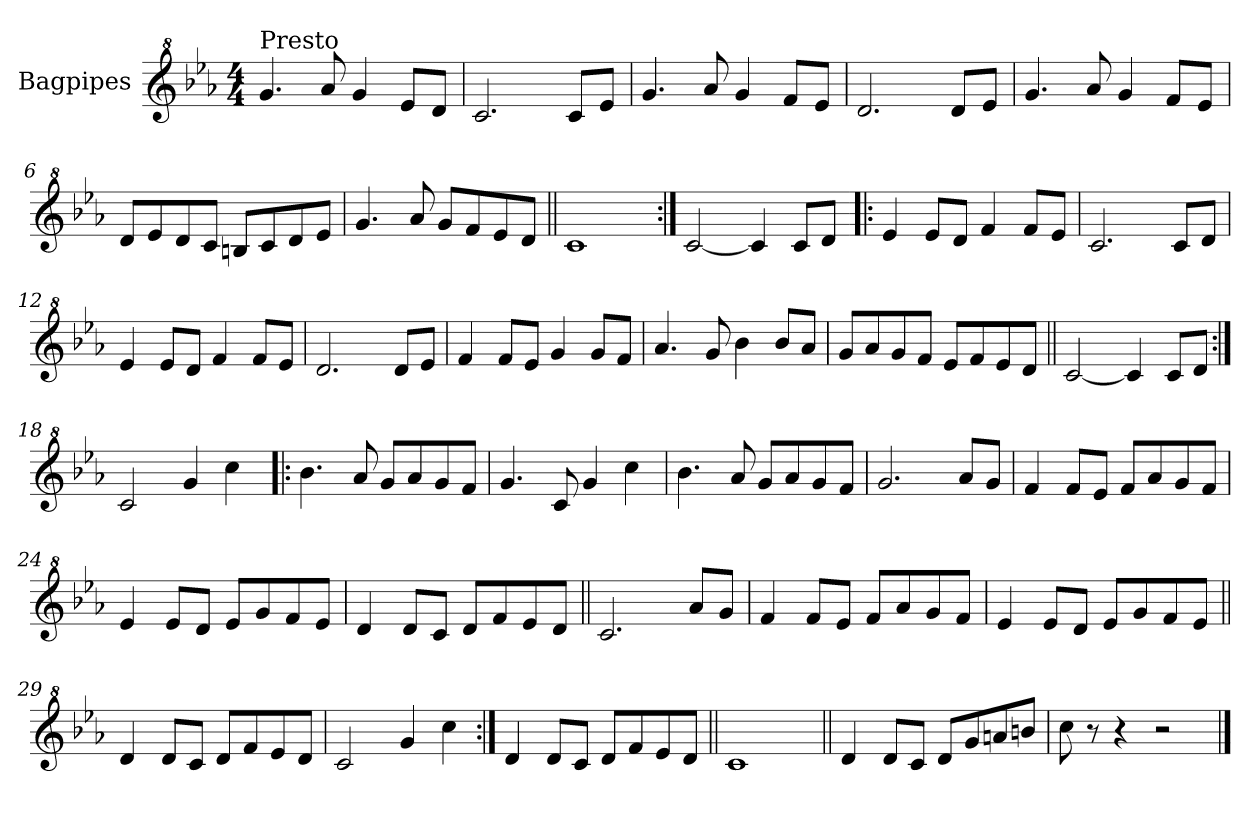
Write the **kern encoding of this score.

**kern
*part1
*staff1
*I"Bagpipes
*I'Bag
*clefG^2
*k[b-e-a-]
*E-:
*M4/4
=1
!LO:TX:a:t=Presto
4.gg/
8aa-/
4gg/
8ee-/L
8dd/J
=2
2.cc/
8cc/L
8ee-/J
=3
4.gg/
8aa-/
4gg/
8ff/L
8ee-/J
=4
2.dd/
8dd/L
8ee-/J
=5
4.gg/
8aa-/
4gg/
8ff/L
8ee-/J
=6
8dd/L
8ee-/
8dd/
8cc/J
8bn/L
8cc/
8dd/
8ee-/J
!!LO:LB:g=z
=7
4.gg/
8aa-/
8gg/L
8ff/
8ee-/
8dd/J
=8||
1cc
=9:|!
[2cc/
4cc/]
8cc/L
8dd/J
=10!|:
4ee-/
8ee-/L
8dd/J
4ff/
8ff/L
8ee-/J
=11
2.cc/
8cc/L
8dd/J
=12
4ee-/
8ee-/L
8dd/J
4ff/
8ff/L
8ee-/J
=13
2.dd/
8dd/L
8ee-/J
!!LO:LB:g=z
=14
4ff/
8ff/L
8ee-/J
4gg/
8gg/L
8ff/J
=15
4.aa-/
8gg/
4bb-\
8bb-/L
8aa-/J
=16
8gg/L
8aa-/
8gg/
8ff/J
8ee-/L
8ff/
8ee-/
8dd/J
=17||
[2cc/
4cc/]
8cc/L
8dd/J
=18:|!
2cc/
4gg/
4ccc\
=19!|:
4.bb-\
8aa-/
8gg/L
8aa-/
8gg/
8ff/J
!!LO:LB:g=z
=20
4.gg/
8cc/
4gg/
4ccc\
=21
4.bb-\
8aa-/
8gg/L
8aa-/
8gg/
8ff/J
=22
2.gg/
8aa-/L
8gg/J
=23
4ff/
8ff/L
8ee-/J
8ff/L
8aa-/
8gg/
8ff/J
=24
4ee-/
8ee-/L
8dd/J
8ee-/L
8gg/
8ff/
8ee-/J
=25
4dd/
8dd/L
8cc/J
8dd/L
8ff/
8ee-/
8dd/J
!!LO:LB:g=z
=26||
2.cc/
8aa-/L
8gg/J
=27
4ff/
8ff/L
8ee-/J
8ff/L
8aa-/
8gg/
8ff/J
=28
4ee-/
8ee-/L
8dd/J
8ee-/L
8gg/
8ff/
8ee-/J
=29||
4dd/
8dd/L
8cc/J
8dd/L
8ff/
8ee-/
8dd/J
=30
2cc/
4gg/
4ccc\
=31:|!
4dd/
8dd/L
8cc/J
8dd/L
8ff/
8ee-/
8dd/J
=32||
1cc
!!LO:LB:g=z
=33||
4dd/
8dd/L
8cc/J
8dd/L
8gg/
8aan/
8bbn/J
=34
8ccc\
8r
4r
2r
==
*-
